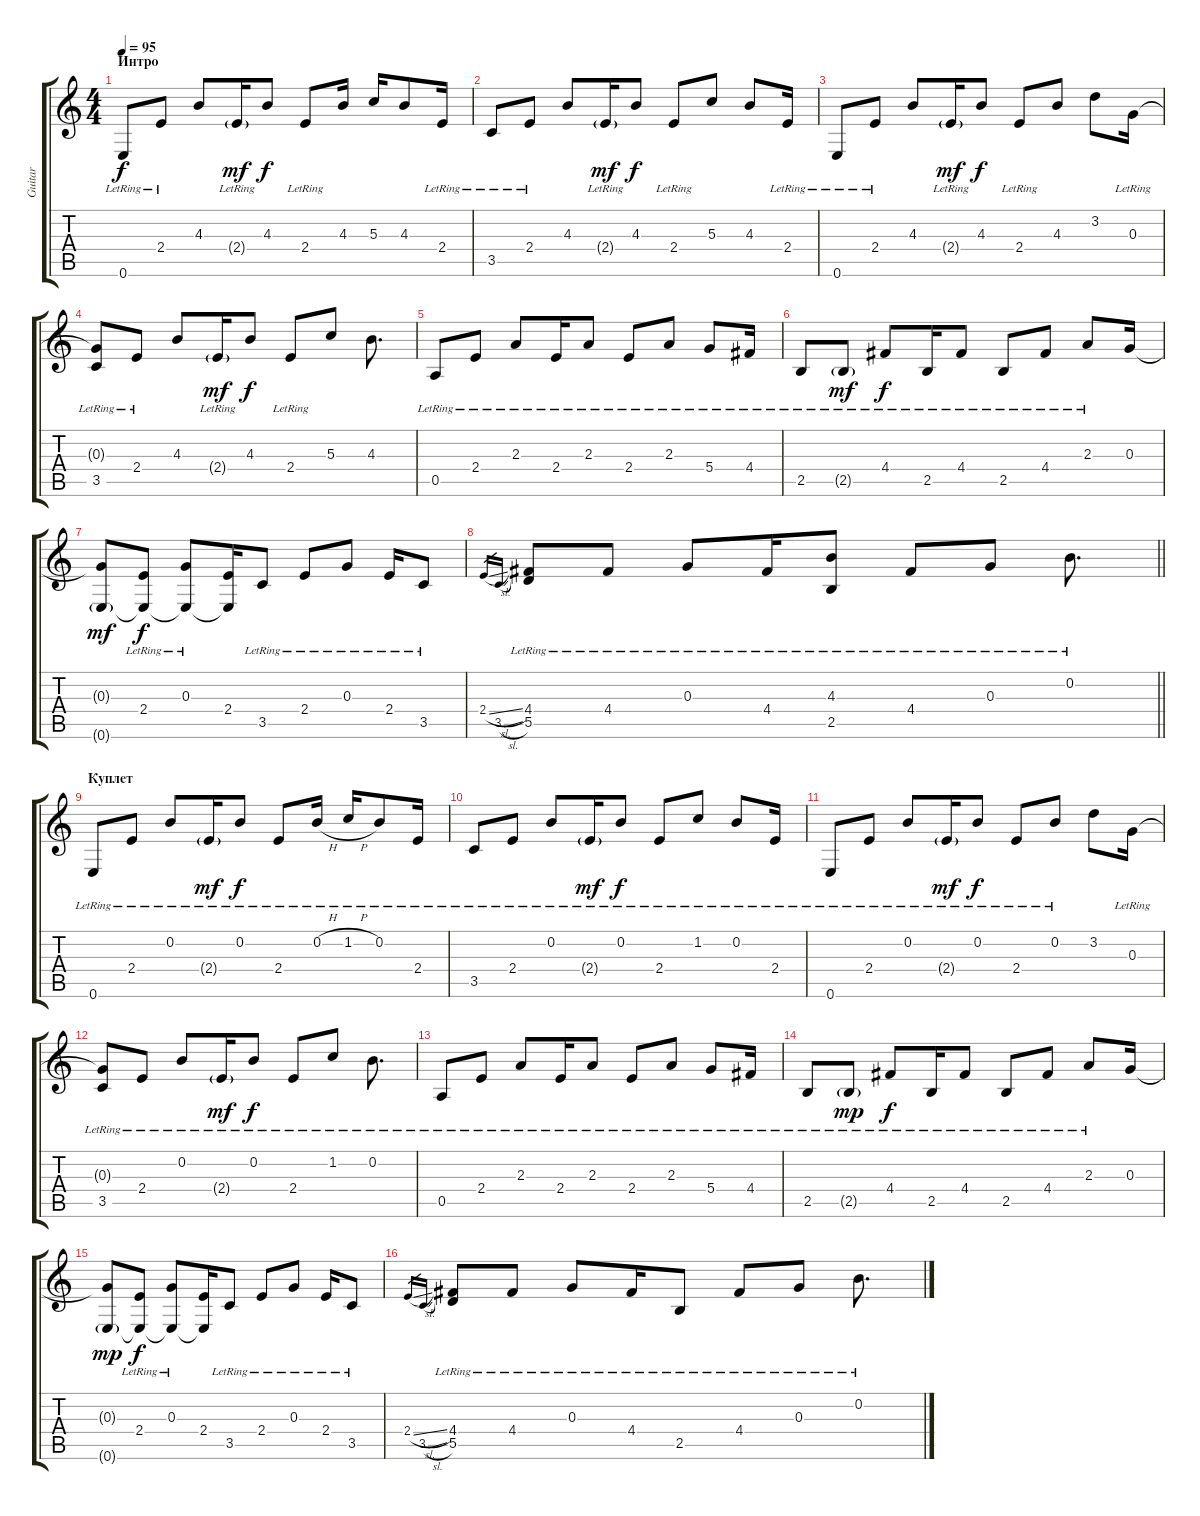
\track ("Guitar" "Guitar") {instrument electricguitarmuted}
\staff {score tabs}
\tuning (E4 B3 G3 D3 A2 E2) {hide}
\ts (4 4)
\section ("" "Интро")
\tempo 95
\clef g2
\ks c
0.6{lr}.8{dy f instrument electricguitarmuted} 2.4{lr}.8 4.3.8 2.4{g lr}.16{dy mf} 4.3.8{dy f} 2.4{lr}.8 4.3.16 5.3.16 4.3.8 2.4{lr}.16 |
3.5{lr}.8 2.4{lr}.8 4.3.8 2.4{g lr}.16{dy mf} 4.3.8{dy f} 2.4{lr}.8 5.3.8 4.3.8 2.4{lr}.16 |
0.6{lr}.8 2.4{lr}.8 4.3.8 2.4{g lr}.16{dy mf} 4.3.8{dy f} 2.4{lr}.8 4.3.8 3.2.8 0.3{lr}.16 |
(0.3{t} 3.5{lr}).8 2.4{lr}.8 4.3.8 2.4{g lr}.16{dy mf} 4.3.8{dy f} 2.4{lr}.8 5.3.8 4.3.8{d} |
0.5{lr}.8 2.4{lr}.8 2.3{lr}.8 2.4{lr}.16 2.3{lr}.8 2.4{lr}.8 2.3{lr}.8 5.4{lr}.8 4.4{lr}.16 |
2.5{lr}.8 2.5{g lr}.8{dy mf} 4.4{lr}.8{dy f} 2.5{lr}.16 4.4{lr}.8 2.5{lr}.8 4.4{lr}.8 2.3{lr}.8 0.3.16 |
(0.3{t} 0.6{g}).8{dy mf} (2.4{lr} 0.6{t}).8{dy f} (0.3{lr} 0.6{t}).8 (2.4 0.6{t}).16 3.5{lr}.8 2.4{lr}.8 0.3{lr}.8 2.4{lr}.16 3.5{lr}.8 |
\barLineRight lightlight
2.4{sl}.16{gr} 3.5{sl}.16{gr} (4.4{lr} 5.5{lr}).8 4.4{lr}.8 0.3{lr}.8 4.4{lr}.16 (4.3 2.5{lr}).8 4.4{lr}.8 0.3{lr}.8 0.2{lr}.8{d} |
\section ("" "Куплет")
0.6{lr}.8 2.4{lr}.8 0.2{lr}.8 2.4{g lr}.16{dy mf} 0.2{lr}.8{dy f} 2.4{lr}.8 0.2{h lr}.16 1.2{h lr}.16 0.2{lr}.8 2.4{lr}.16 |
3.5{lr}.8 2.4{lr}.8 0.2{lr}.8 2.4{g lr}.16{dy mf} 0.2{lr}.8{dy f} 2.4{lr}.8 1.2{lr}.8 0.2{lr}.8 2.4{lr}.16 |
0.6{lr}.8 2.4{lr}.8 0.2{lr}.8 2.4{g lr}.16{dy mf} 0.2{lr}.8{dy f} 2.4{lr}.8 0.2{lr}.8 3.2.8 0.3{lr}.16 |
(0.3{t} 3.5{lr}).8 2.4{lr}.8 0.2{lr}.8 2.4{g lr}.16{dy mf} 0.2{lr}.8{dy f} 2.4{lr}.8 1.2{lr}.8 0.2{lr}.8{d} |
0.5{lr}.8 2.4{lr}.8 2.3{lr}.8 2.4{lr}.16 2.3{lr}.8 2.4{lr}.8 2.3{lr}.8 5.4{lr}.8 4.4{lr}.16 |
2.5{lr}.8 2.5{g lr}.8{dy mp} 4.4{lr}.8{dy f} 2.5{lr}.16 4.4{lr}.8 2.5{lr}.8 4.4{lr}.8 2.3{lr}.8 0.3.16 |
(0.3{t} 0.6{g}).8{dy mp} (2.4{lr} 0.6{t}).8{dy f} (0.3{lr} 0.6{t}).8 (2.4 0.6{t}).16 3.5{lr}.8 2.4{lr}.8 0.3{lr}.8 2.4{lr}.16 3.5{lr}.8 |
2.4{sl}.16{gr} 3.5{sl}.16{gr} (4.4{lr} 5.5{lr}).8 4.4{lr}.8 0.3{lr}.8 4.4{lr}.16 2.5{lr}.8 4.4{lr}.8 0.3{lr}.8 0.2{lr}.8{d}
